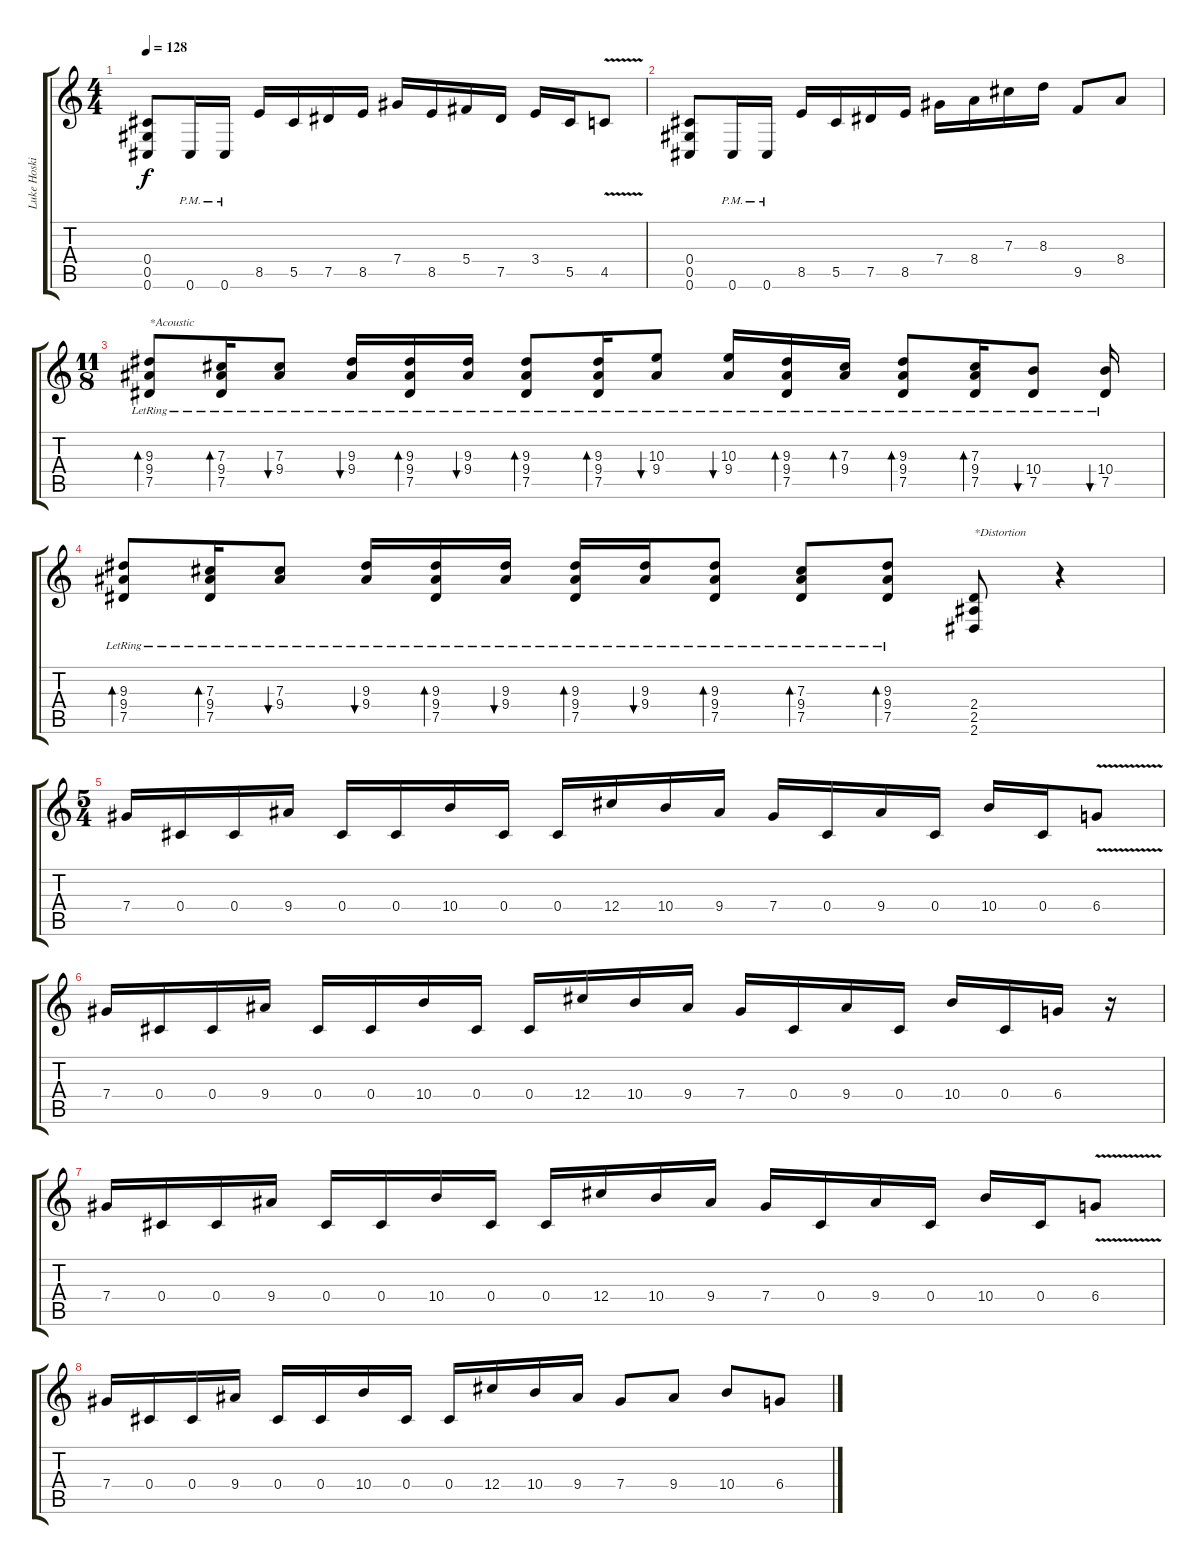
\track ("Luke Hoskin" "Luke Hoski") {instrument overdrivenguitar}
\staff {score tabs}
\tuning (Eb4 Bb3 Gb3 Db3 Ab2 Db2) {hide}
\ts (4 4)
\tempo 128
\clef g2
\ks c
(0.4 0.5 0.6).8{dy f} 0.6{pm}.16 0.6{pm}.16 8.5.16 5.5.16 7.5.16 8.5.16 7.4.16 8.5.16 5.4.16 7.5.16 3.4.16 5.5.16 4.5{v}.8 |
(0.4 0.5 0.6).8 0.6{pm}.16 0.6{pm}.16 8.5.16 5.5.16 7.5.16 8.5.16 7.4.16 8.4.16 7.3.16 8.3.16 9.5.8 8.4.8 |
\ts (11 8)
(9.3{lr} 9.4{lr} 7.5{lr}).8{bd 60 txt "*Acoustic" volume 8 instrument acousticguitarsteel} (7.3{lr} 9.4{lr} 7.5{lr}).16{bd 60} (7.3{lr} 9.4{lr}).8{bu 60} (9.3{lr} 9.4{lr}).16{bu 60} (9.3{lr} 9.4{lr} 7.5{lr}).16{bd 60} (9.3{lr} 9.4{lr}).16{bu 60} (9.3{lr} 9.4{lr} 7.5{lr}).8{bd 60} (9.3{lr} 9.4{lr} 7.5{lr}).16{bd 60} (10.3{lr} 9.4{lr}).8{bu 60} (10.3{lr} 9.4{lr}).16{bu 60} (9.3{lr} 9.4{lr} 7.5{lr}).16{bd 60} (7.3{lr} 9.4{lr}).16{bd 60} (9.3{lr} 9.4{lr} 7.5{lr}).8{bd 60} (7.3{lr} 9.4{lr} 7.5{lr}).16{bd 60} (10.4{lr} 7.5{lr}).8{bu 60} (10.4{lr} 7.5{lr}).16{bu 60} |
(9.3{lr} 9.4{lr} 7.5{lr}).8{bd 60} (7.3{lr} 9.4{lr} 7.5{lr}).16{bd 60} (7.3{lr} 9.4{lr}).8{bu 60} (9.3{lr} 9.4{lr}).16{bu 60} (9.3{lr} 9.4{lr} 7.5{lr}).16{bd 60} (9.3{lr} 9.4{lr}).16{bu 60} (9.3{lr} 9.4{lr} 7.5{lr}).16{bd 60} (9.3{lr} 9.4{lr}).16{bu 60} (9.3{lr} 9.4{lr} 7.5{lr}).8{bd 60} (7.3{lr} 9.4{lr} 7.5{lr}).8{bd 60} (9.3{lr} 9.4{lr} 7.5{lr}).8{bd 60} (2.4 2.5 2.6).8{txt "*Distortion" volume 16 instrument overdrivenguitar} r.4 |
\ts (5 4)
7.4.16{volume 16 instrument overdrivenguitar} 0.4.16 0.4.16 9.4.16 0.4.16 0.4.16 10.4.16 0.4.16 0.4.16 12.4.16 10.4.16 9.4.16 7.4.16 0.4.16 9.4.16 0.4.16 10.4.16 0.4.16 6.4{v}.8 |
7.4.16 0.4.16 0.4.16 9.4.16 0.4.16 0.4.16 10.4.16 0.4.16 0.4.16 12.4.16 10.4.16 9.4.16 7.4.16 0.4.16 9.4.16 0.4.16 10.4.16 0.4.16 6.4.16 r.16 |
7.4.16 0.4.16 0.4.16 9.4.16 0.4.16 0.4.16 10.4.16 0.4.16 0.4.16 12.4.16 10.4.16 9.4.16 7.4.16 0.4.16 9.4.16 0.4.16 10.4.16 0.4.16 6.4{v}.8 |
7.4.16 0.4.16 0.4.16 9.4.16 0.4.16 0.4.16 10.4.16 0.4.16 0.4.16 12.4.16 10.4.16 9.4.16 7.4.8 9.4.8 10.4.8 6.4.8
